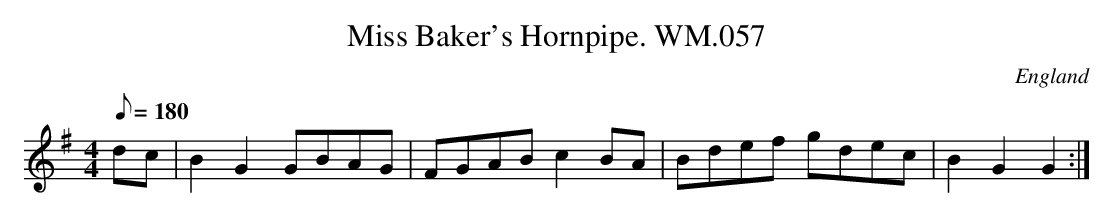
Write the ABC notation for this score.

X:1
T:Miss Baker's Hornpipe. WM.057
M:4/4
L:1/8
Q:180
O:England
K:G
d-c|B2G2GBAG|FGABc2BA|Bdef gdec|B2G2G2:|]
